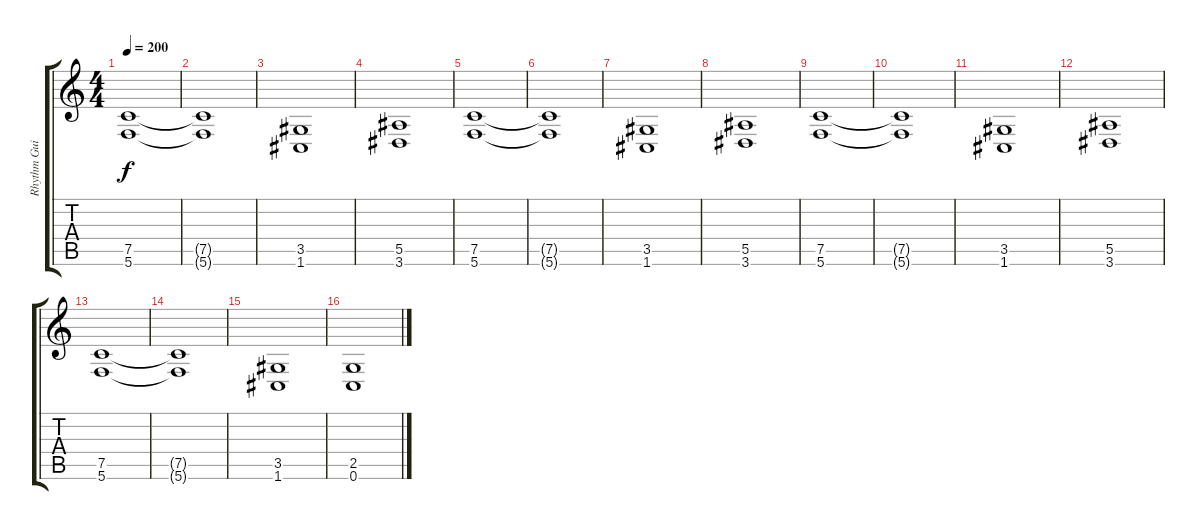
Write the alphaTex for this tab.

\track ("Rhythm Guitar" "Rhythm Gui") {instrument distortionguitar}
\staff {score tabs}
\tuning (C4 G3 Eb3 Bb2 F2 C2) {hide}
\ts (4 4)
\tempo 200
\clef g2
\ks c
(7.5 5.6).1{dy f instrument distortionguitar} |
(7.5{t} 5.6{t}).1 |
(3.5 1.6).1 |
(5.5 3.6).1 |
(7.5 5.6).1 |
(7.5{t} 5.6{t}).1 |
(3.5 1.6).1 |
(5.5 3.6).1 |
(7.5 5.6).1 |
(7.5{t} 5.6{t}).1 |
(3.5 1.6).1 |
(5.5 3.6).1 |
(7.5 5.6).1 |
(7.5{t} 5.6{t}).1 |
(3.5 1.6).1 |
(2.5 0.6).1
